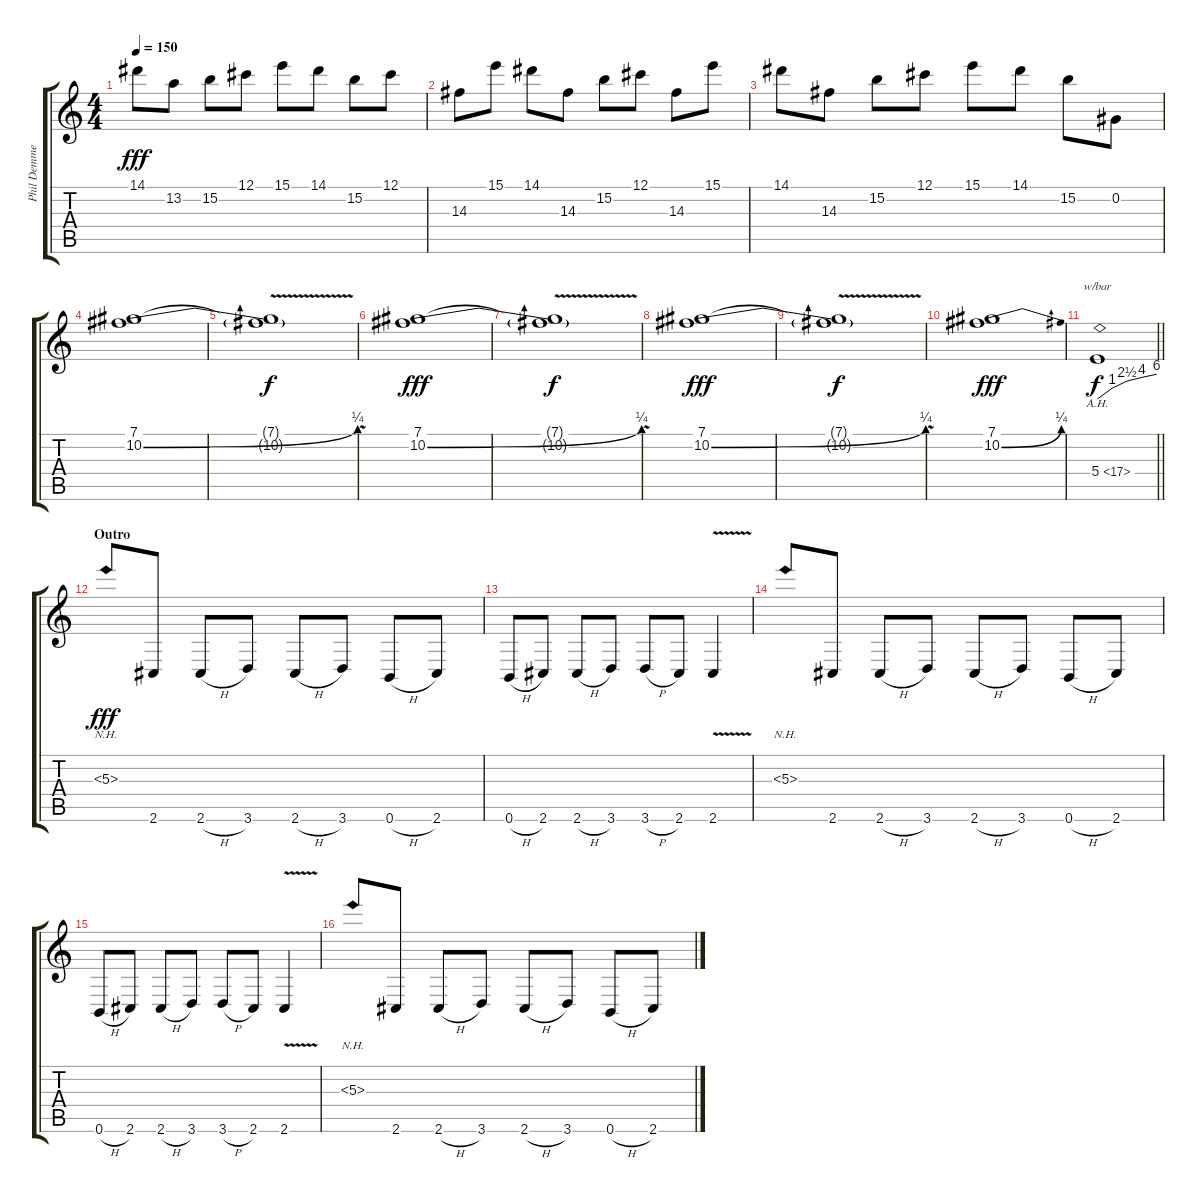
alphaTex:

\track ("Phil Demmel" "Phil Demme") {instrument distortionguitar}
\staff {score tabs}
\tuning (Db4 Ab3 E3 B2 Gb2 B1) {hide}
\ts (4 4)
\tempo 150
\clef g2
\ks c
14.1.8{dy fff} 13.2.8 15.2.8 12.1.8 15.1.8 14.1.8 15.2.8 12.1.8 |
14.3.8 15.1.8 14.1.8 14.3.8 15.2.8 12.1.8 14.3.8 15.1.8 |
14.1.8 14.3.8 15.2.8 12.1.8 15.1.8 14.1.8 15.2.8 0.2.8 |
(7.1 10.2{be (bend 0 0 60 1)}).1 |
(7.1{t} 10.2{v t}).1{dy f} |
(7.1 10.2{be (bend 0 0 60 1)}).1{dy fff} |
(7.1{t} 10.2{v t}).1{dy f} |
(7.1 10.2{be (bend 0 0 60 1)}).1{dy fff} |
(7.1{t} 10.2{v t}).1{dy f} |
(7.1 10.2{be (bend 0 0 60 1)}).1{dy fff} |
\barLineRight lightlight
5.4{ah 12}.1{tbe (custom default 0 0 15 4 30 10 45 16 60 24) dy f} |
\section ("" "Outro")
5.3{nh}.8{dy fff} 2.6.8 2.6{h}.8 3.6.8 2.6{h}.8 3.6.8 0.6{h}.8 2.6.8 |
0.6{h}.8 2.6.8 2.6{h}.8 3.6.8 3.6{h}.8 2.6.8 2.6{v}.4 |
5.3{nh}.8 2.6.8 2.6{h}.8 3.6.8 2.6{h}.8 3.6.8 0.6{h}.8 2.6.8 |
0.6{h}.8 2.6.8 2.6{h}.8 3.6.8 3.6{h}.8 2.6.8 2.6{v}.4 |
5.3{nh}.8 2.6.8 2.6{h}.8 3.6.8 2.6{h}.8 3.6.8 0.6{h}.8 2.6.8
